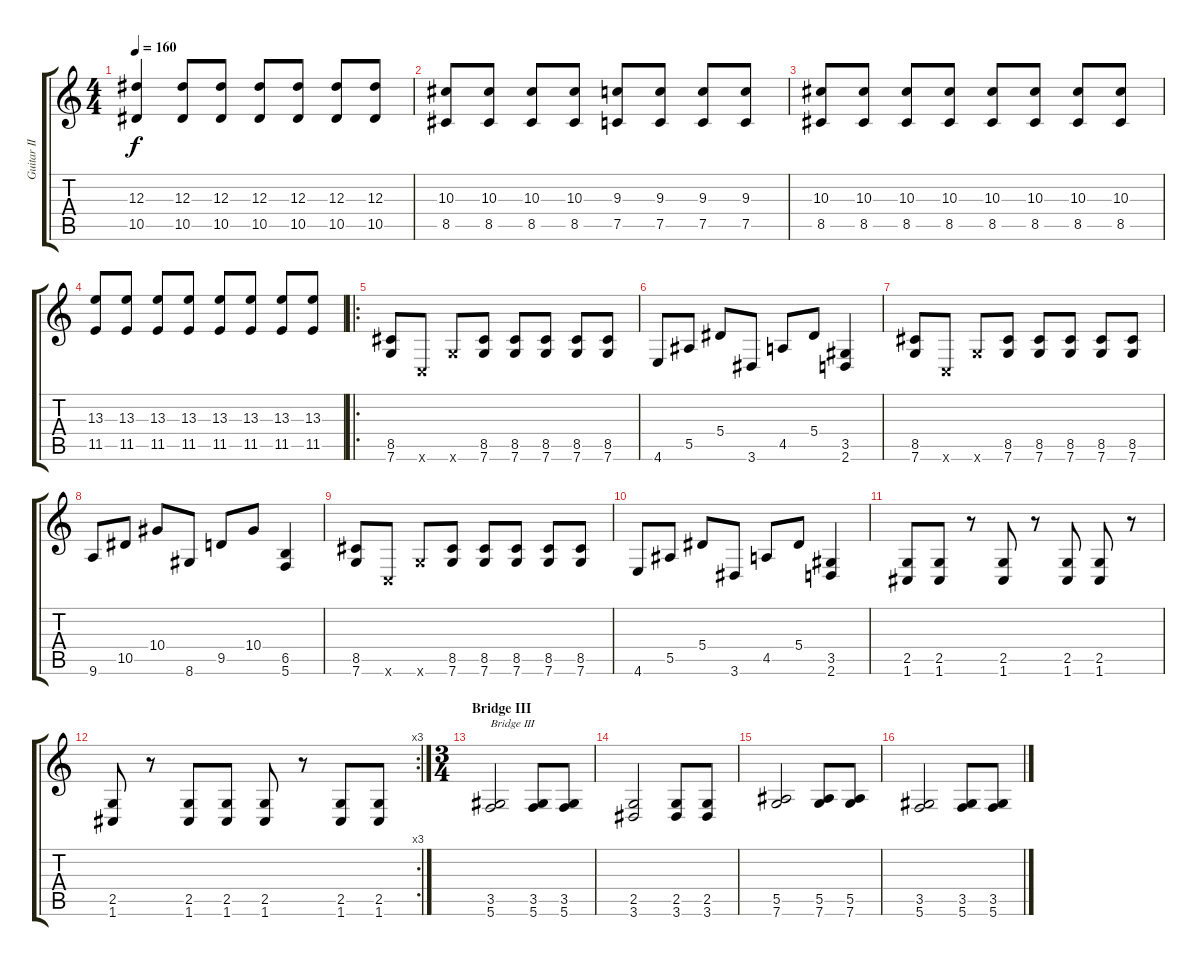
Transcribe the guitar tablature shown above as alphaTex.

\track ("Guitar II" "Guitar II") {instrument distortionguitar}
\staff {score tabs}
\tuning (C4 G3 Eb3 Bb2 F2 C2) {hide}
\ts (4 4)
\tempo 160
\clef g2
\ks c
(12.3 10.5).4{dy f} (12.3 10.5).8 (12.3 10.5).8 (12.3 10.5).8 (12.3 10.5).8 (12.3 10.5).8 (12.3 10.5).8 |
(10.3 8.5).8 (10.3 8.5).8 (10.3 8.5).8 (10.3 8.5).8 (9.3 7.5).8 (9.3 7.5).8 (9.3 7.5).8 (9.3 7.5).8 |
(10.3 8.5).8 (10.3 8.5).8 (10.3 8.5).8 (10.3 8.5).8 (10.3 8.5).8 (10.3 8.5).8 (10.3 8.5).8 (10.3 8.5).8 |
(13.3 11.5).8 (13.3 11.5).8 (13.3 11.5).8 (13.3 11.5).8 (13.3 11.5).8 (13.3 11.5).8 (13.3 11.5).8 (13.3 11.5).8 |
\ro
(8.5 7.6).8 0.6{x}.8 7.6{x}.8 (8.5 7.6).8 (8.5 7.6).8 (8.5 7.6).8 (8.5 7.6).8 (8.5 7.6).8 |
4.6.8 5.5.8 5.4.8 3.6.8 4.5.8 5.4.8 (3.5 2.6).4 |
(8.5 7.6).8 0.6{x}.8 7.6{x}.8 (8.5 7.6).8 (8.5 7.6).8 (8.5 7.6).8 (8.5 7.6).8 (8.5 7.6).8 |
9.6.8 10.5.8 10.4.8 8.6.8 9.5.8 10.4.8 (6.5 5.6).4 |
(8.5 7.6).8 0.6{x}.8 7.6{x}.8 (8.5 7.6).8 (8.5 7.6).8 (8.5 7.6).8 (8.5 7.6).8 (8.5 7.6).8 |
4.6.8 5.5.8 5.4.8 3.6.8 4.5.8 5.4.8 (3.5 2.6).4 |
(2.5 1.6).8 (2.5 1.6).8 r.8 (2.5 1.6).8 r.8 (2.5 1.6).8 (2.5 1.6).8 r.8 |
\rc 3
(2.5 1.6).8 r.8 (2.5 1.6).8 (2.5 1.6).8 (2.5 1.6).8 r.8 (2.5 1.6).8 (2.5 1.6).8 |
\ts (3 4)
\section ("" "Bridge III")
(3.5 5.6).2{txt "Bridge III"} (3.5 5.6).8 (3.5 5.6).8 |
(2.5 3.6).2 (2.5 3.6).8 (2.5 3.6).8 |
(5.5 7.6).2 (5.5 7.6).8 (5.5 7.6).8 |
(3.5 5.6).2 (3.5 5.6).8 (3.5 5.6).8
